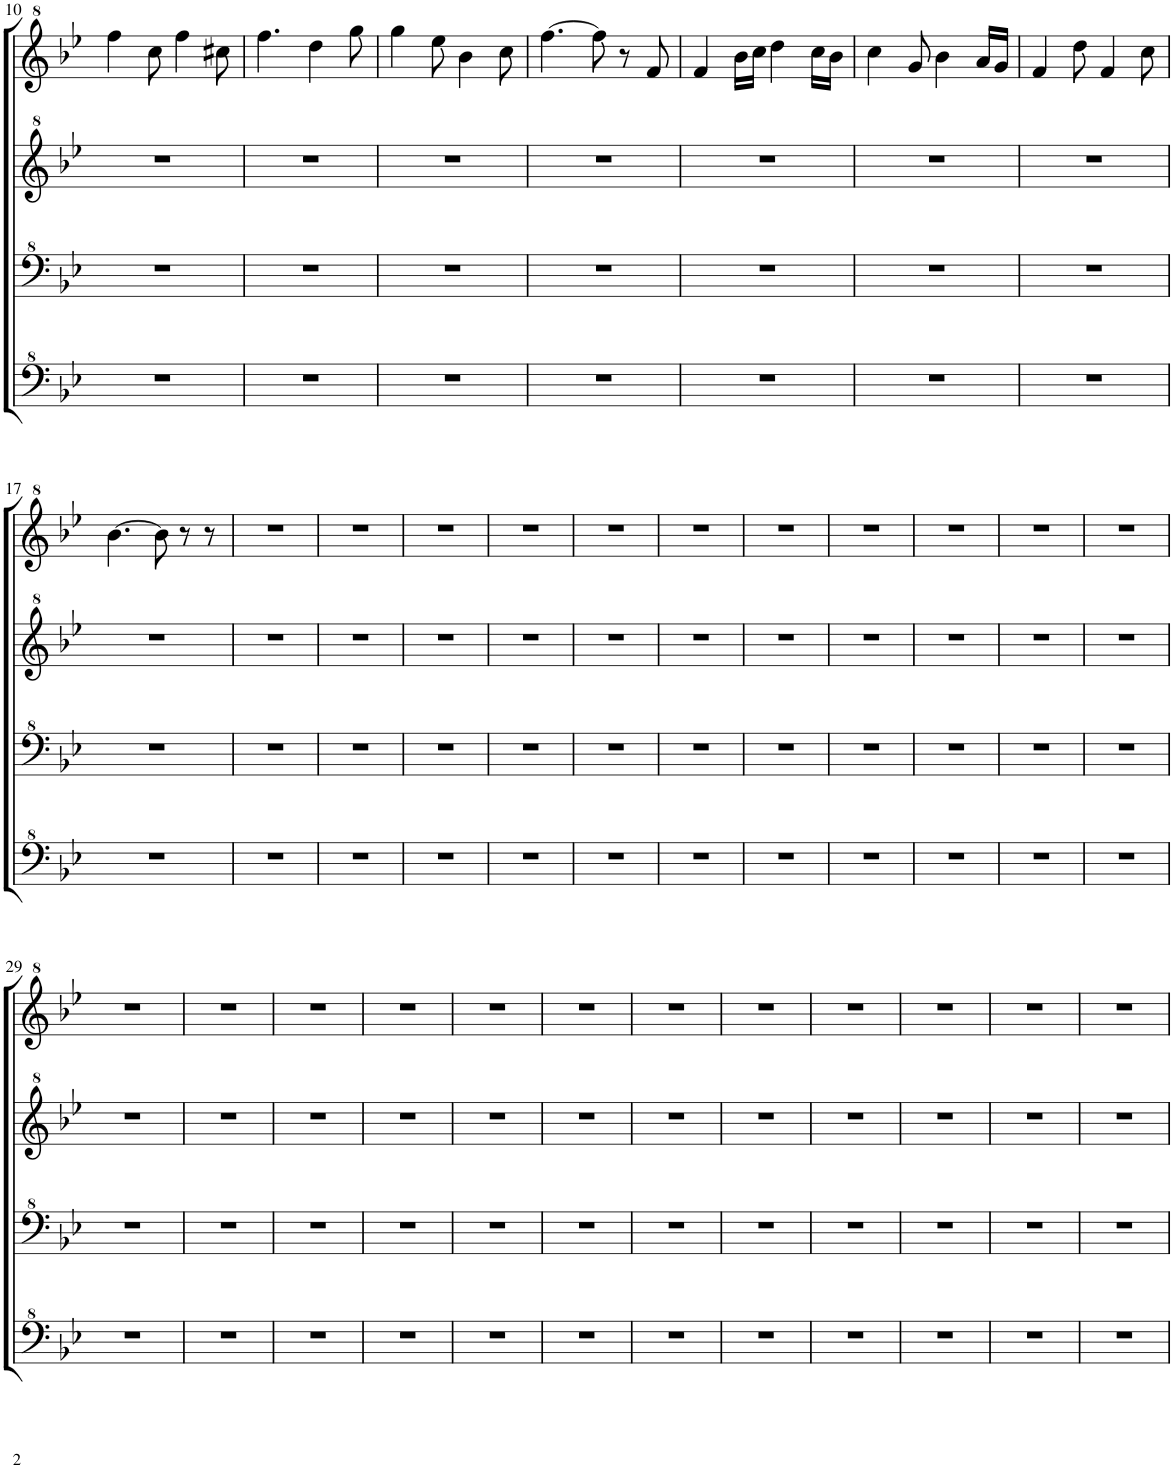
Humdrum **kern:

**kern	**kern	**kern	**kern
*part1	*part1	*part1	*part1
*staff4	*staff3	*staff2	*staff1
*I"Model III	*	*	*
!!LO:PB:g=z
*clefF^4	*clefF^4	*clefG^2	*clefG^2
*k[b-e-]	*k[b-e-]	*k[b-e-]	*k[b-e-]
*M6/8	*M6/8	*M6/8	*M6/8
=10	=10	=10	=10
2.r	2.r	2.r	4fff\
.	.	.	8ccc\
.	.	.	4fff\
.	.	.	8ccc#X\
=11	=11	=11	=11
2.r	2.r	2.r	4.fff\
.	.	.	4ddd\
.	.	.	8ggg\
=12	=12	=12	=12
2.r	2.r	2.r	4ggg\
.	.	.	8eee-\
.	.	.	4bb-\
.	.	.	8ccc\
=13	=13	=13	=13
2.r	2.r	2.r	[4.fff\
.	.	.	8fff\]
.	.	.	8r
.	.	.	8ff/
=14	=14	=14	=14
2.r	2.r	2.r	4ff/
.	.	.	16bb-\LL
.	.	.	16ccc\JJ
.	.	.	4ddd\
.	.	.	16ccc\LL
.	.	.	16bb-\JJ
=15	=15	=15	=15
2.r	2.r	2.r	4ccc\
.	.	.	8gg/
.	.	.	4bb-\
.	.	.	16aa/LL
.	.	.	16gg/JJ
=16	=16	=16	=16
2.r	2.r	2.r	4ff/
.	.	.	8ddd\
.	.	.	4ff/
.	.	.	8ccc\
!!LO:LB:g=z
=17	=17	=17	=17
2.r	2.r	2.r	[4.bb-\
.	.	.	8bb-\]
.	.	.	8r
.	.	.	8r
=18	=18	=18	=18
2.r	2.r	2.r	2.r
=19	=19	=19	=19
2.r	2.r	2.r	2.r
=20	=20	=20	=20
2.r	2.r	2.r	2.r
=21	=21	=21	=21
2.r	2.r	2.r	2.r
=22	=22	=22	=22
2.r	2.r	2.r	2.r
=23	=23	=23	=23
2.r	2.r	2.r	2.r
=24	=24	=24	=24
2.r	2.r	2.r	2.r
=25	=25	=25	=25
2.r	2.r	2.r	2.r
=26	=26	=26	=26
2.r	2.r	2.r	2.r
=27	=27	=27	=27
2.r	2.r	2.r	2.r
=28	=28	=28	=28
2.r	2.r	2.r	2.r
!!LO:LB:g=z
=29	=29	=29	=29
2.r	2.r	2.r	2.r
=30	=30	=30	=30
2.r	2.r	2.r	2.r
=31	=31	=31	=31
2.r	2.r	2.r	2.r
=32	=32	=32	=32
2.r	2.r	2.r	2.r
=33	=33	=33	=33
2.r	2.r	2.r	2.r
=34	=34	=34	=34
2.r	2.r	2.r	2.r
=35	=35	=35	=35
2.r	2.r	2.r	2.r
=36	=36	=36	=36
2.r	2.r	2.r	2.r
=37	=37	=37	=37
2.r	2.r	2.r	2.r
=38	=38	=38	=38
2.r	2.r	2.r	2.r
=39	=39	=39	=39
2.r	2.r	2.r	2.r
=40	=40	=40	=40
2.r	2.r	2.r	2.r
=	=	=	=
*-	*-	*-	*-
